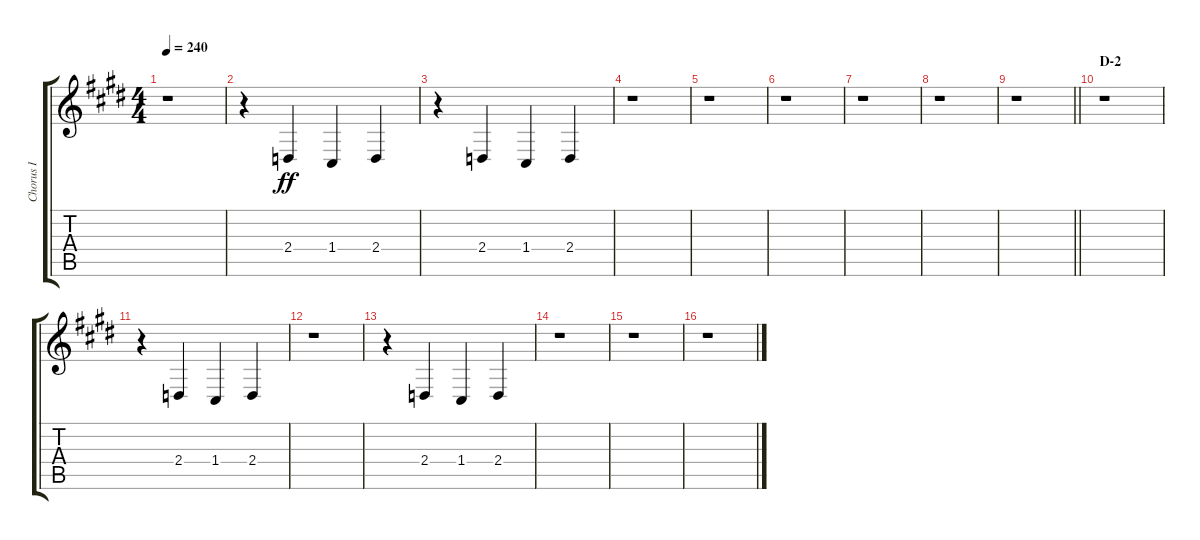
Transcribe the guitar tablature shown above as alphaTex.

\track ("Chorus I" "Chorus I") {instrument voiceoohs}
\staff {score tabs}
\tuning (D4 A3 F3 C3 G2 D2) {hide}
\ts (4 4)
\tempo 240
\clef g2
\ks e
r.1{dy ff} |
r.4 2.4.4 1.4.4 2.4.4 |
r.4 2.4.4 1.4.4 2.4.4 |
r.1 |
r.1 |
r.1 |
r.1 |
r.1 |
\barLineRight lightlight
r.1 |
\section ("" "D-2")
r.1 |
r.4 2.4.4 1.4.4 2.4.4 |
r.1 |
r.4 2.4.4 1.4.4 2.4.4 |
r.1 |
r.1 |
r.1
